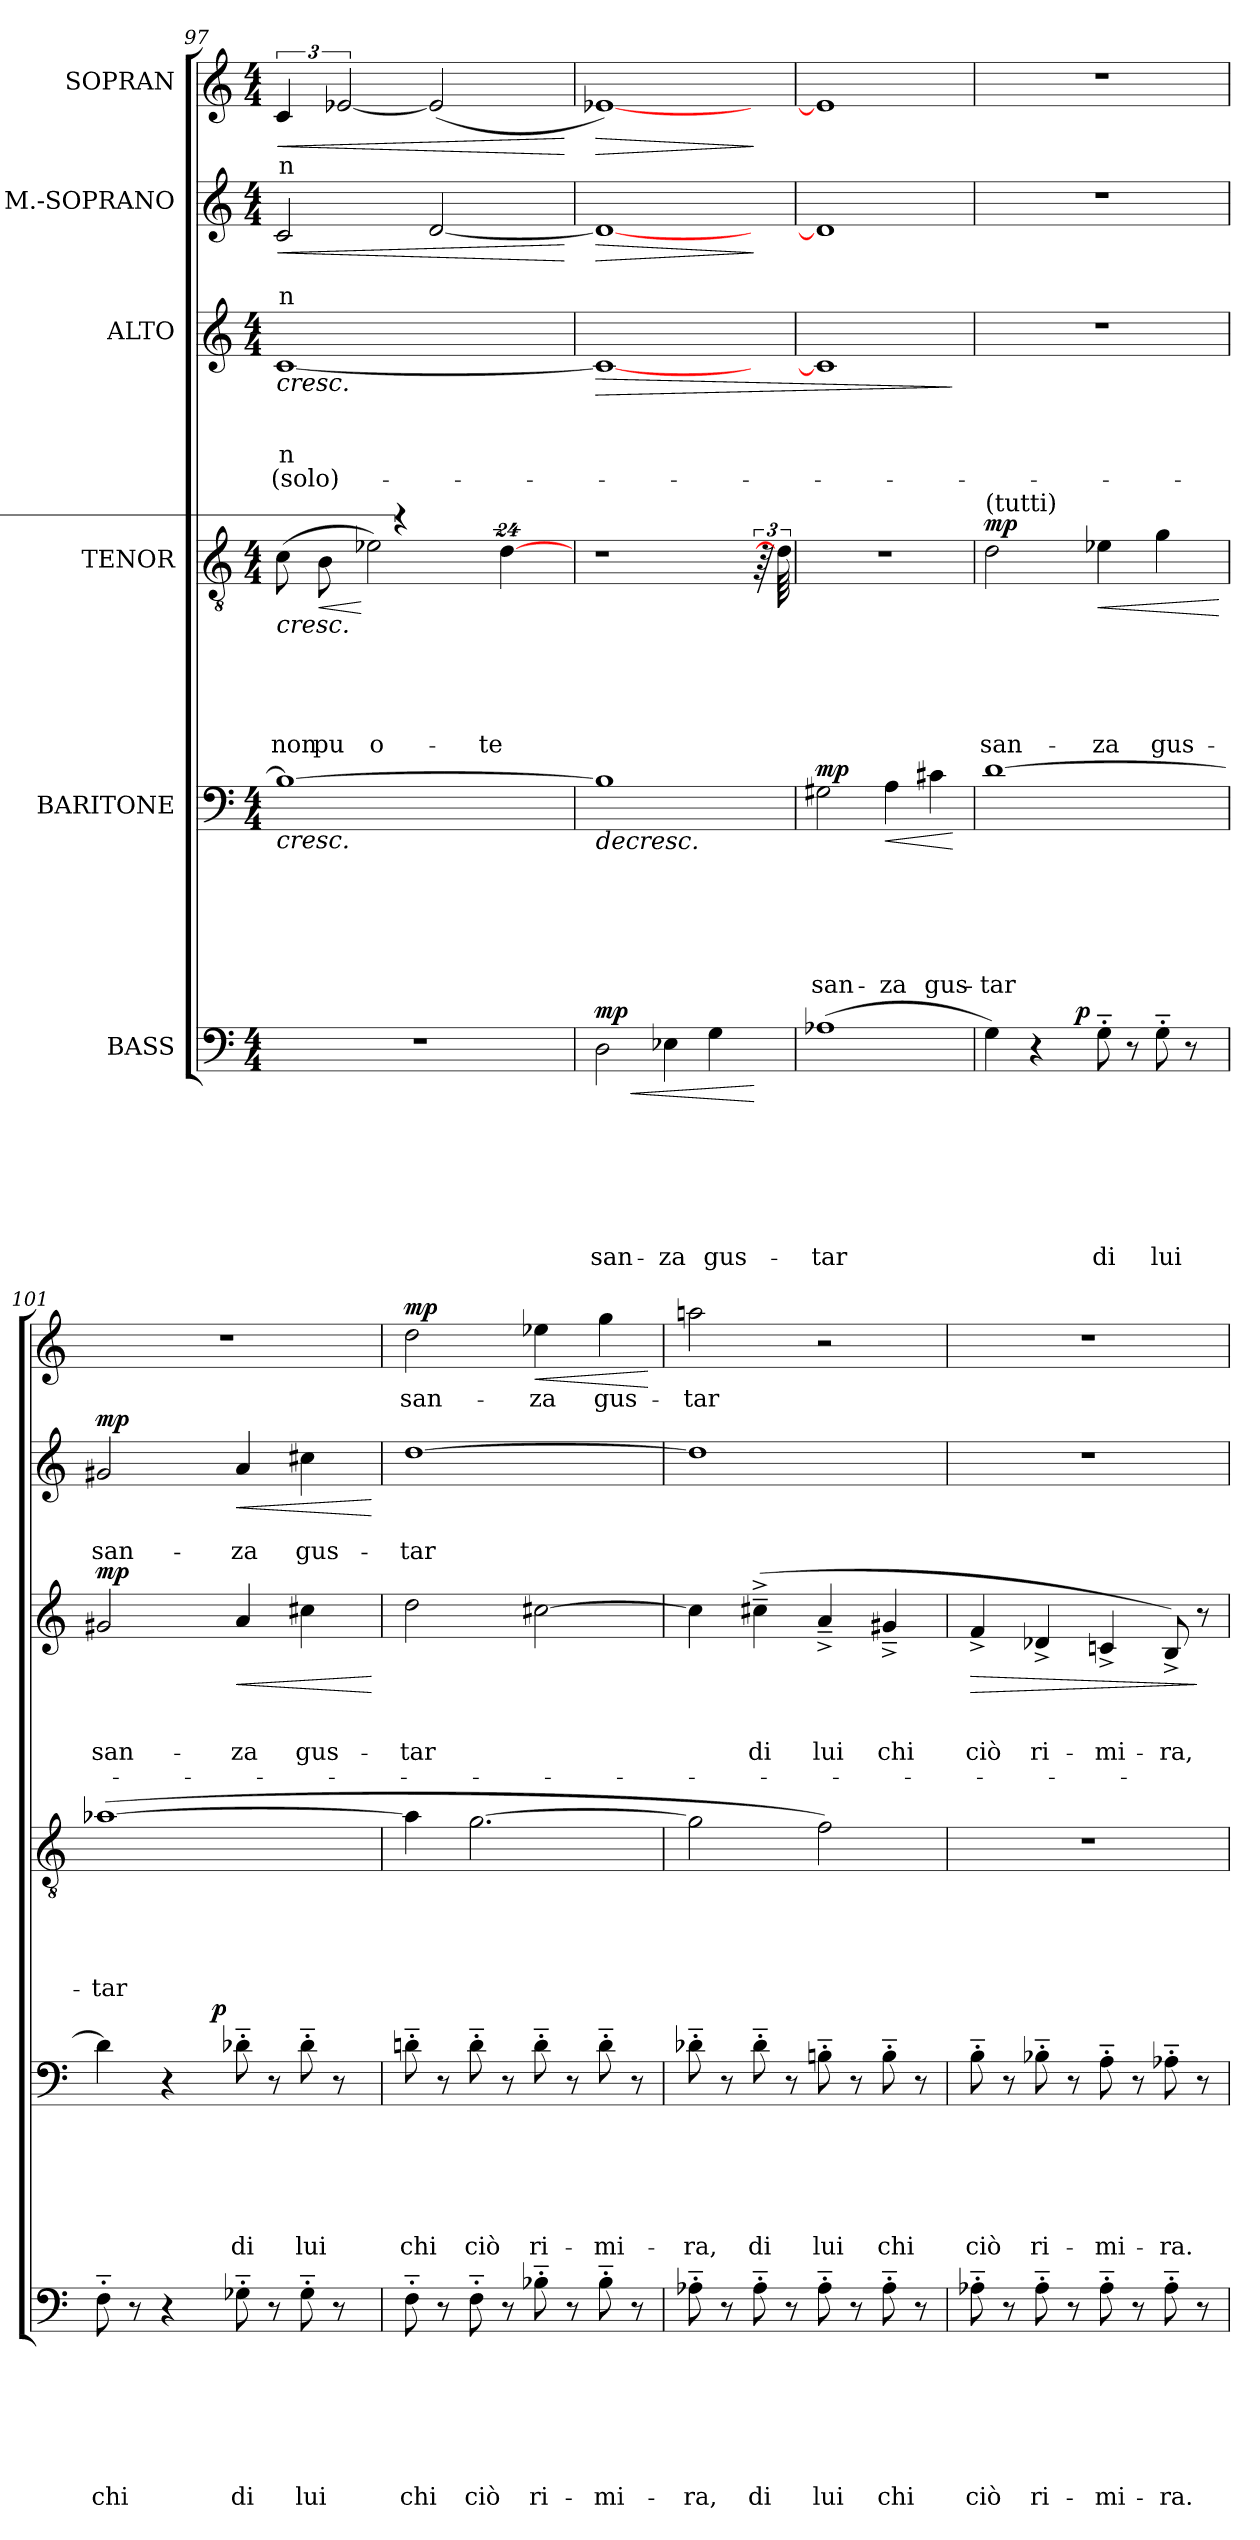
**kern	**text	**text	**text	**text	**text	**text	**text	**dynam	**kern	**text	**text	**text	**text	**text	**text	**dynam	**kern	**text	**text	**text	**text	**text	**dynam	**kern	**text	**text	**text	**text	**dynam	**kern	**text	**text	**dynam	**kern	**text	**dynam
*part6	*part6	*part6	*part6	*part6	*part6	*part6	*part6	*part6	*part5	*part5	*part5	*part5	*part5	*part5	*part5	*part5	*part4	*part4	*part4	*part4	*part4	*part4	*part4	*part3	*part3	*part3	*part3	*part3	*part3	*part2	*part2	*part2	*part2	*part1	*part1	*part1
*staff6	*staff6	*staff6	*staff6	*staff6	*staff6	*staff6	*staff6	*staff6	*staff5	*staff5	*staff5	*staff5	*staff5	*staff5	*staff5	*staff5	*staff4	*staff4	*staff4	*staff4	*staff4	*staff4	*staff4	*staff3	*staff3	*staff3	*staff3	*staff3	*staff3	*staff2	*staff2	*staff2	*staff2	*staff1	*staff1	*staff1
*I"BASS	*	*	*	*	*	*	*	*	*I"BARITONE	*	*	*	*	*	*	*	*I"TENOR	*	*	*	*	*	*	*I"ALTO	*	*	*	*	*	*I"M.-SOPRANO	*	*	*	*I"SOPRAN	*	*
*clefF4	*	*	*	*	*	*	*	*	*clefF4	*	*	*	*	*	*	*	*clefGv2	*	*	*	*	*	*	*clefG2	*	*	*	*	*	*clefG2	*	*	*	*clefG2	*	*
*k[]	*	*	*	*	*	*	*	*	*k[]	*	*	*	*	*	*	*	*k[]	*	*	*	*	*	*	*k[]	*	*	*	*	*	*k[]	*	*	*	*k[]	*	*
*C:	*	*	*	*	*	*	*	*	*C:	*	*	*	*	*	*	*	*C:	*	*	*	*	*	*	*C:	*	*	*	*	*	*C:	*	*	*	*C:	*	*
*M4/4	*	*	*	*	*	*	*	*	*M4/4	*	*	*	*	*	*	*	*M4/4	*	*	*	*	*	*	*M4/4	*	*	*	*	*	*M4/4	*	*	*	*M4/4	*	*
=97	=97	=97	=97	=97	=97	=97	=97	=97	=97	=97	=97	=97	=97	=97	=97	=97	=97	=97	=97	=97	=97	=97	=97	=97	=97	=97	=97	=97	=97	=97	=97	=97	=97	=97	=97	=97
!	!	!	!	!	!	!	!	!	!	!	!	!	!	!	!	!LO:HP:b	!	!	!	!	!	!LO:LY:b	!LO:HP:b	!	!	!	!LO:LY:b:rj	!LO:LY:b:rj	!LO:HP:b	!	!	!LO:LY:b	!LO:HP:b	!	!LO:LY:b	!LO:HP:b
*	*	*	*	*	*	*	*	*	*	*	*	*	*	*	*	*	*^	*	*	*	*	*	*	*	*	*	*	*	*	*	*	*	*	*	*	*
*	*	*	*	*	*	*	*	*	*	*	*	*	*	*	*	*	*	*^	*	*	*	*	*	*	*	*	*	*	*	*	*	*	*	*	*	*	*
*	*	*	*	*	*	*	*	*	*	*	*	*	*	*	*	*	*	*	*^	*	*	*	*	*	*	*	*	*	*	*	*	*	*	*	*	*	*	*
1r	.	.	.	.	.	.	.	.	1B_	.	.	.	.	.	.	<	16.ryy	(>8c\	8ryy	96ryy	.	.	.	.	non	<	[>1c	.	.	n	(solo)-	<	2c/	.	n	<	6c/	n	<
.	.	.	.	.	.	.	.	.	.	.	.	.	.	.	.	.	.	.	.	4ryy	.	.	.	.	.	.	.	.	.	.	.	.	.	.	.	.	.	.	.
.	.	.	.	.	.	.	.	.	.	.	.	.	.	.	.	.	2ryy	.	.	.	.	.	.	.	.	.	.	.	.	.	.	.	.	.	.	.	.	.	.
!	!	!	!	!	!	!	!	!	!	!	!	!	!	!	!	!	!	!	!	!	!	!	!	!	!LO:LY:b	!LO:HP:b	!	!	!	!	!	!	!	!	!	!	!	!	!
.	.	.	.	.	.	.	.	.	.	.	.	.	.	.	.	.	.	32ryy	8B>\	.	.	.	.	.	pu-	<	.	.	.	.	.	.	.	.	.	.	.	.	.
.	.	.	.	.	.	.	.	.	.	.	.	.	.	.	.	.	.	2ryy	.	.	.	.	.	.	.	.	.	.	.	.	.	.	.	.	.	.	.	.	.
.	.	.	.	.	.	.	.	.	.	.	.	.	.	.	.	.	.	.	.	.	.	.	.	.	.	.	.	.	.	.	.	.	.	.	.	.	[<3e-X/	.	.
.	.	.	.	.	.	.	.	.	.	.	.	.	.	.	.	.	.	.	96%11ryy	.	.	.	.	.	.	[	.	.	.	.	.	.	.	.	.	.	.	.	.
!	!	!	!	!	!	!	!	!	!	!	!	!	!	!	!	!	!	!	!	!	!	!	!	!	!LO:LY:b:rj	!	!	!	!	!	!	!	!	!	!	!	!	!	!
.	.	.	.	.	.	.	.	.	.	.	.	.	.	.	.	.	.	.	.	2e-X\)	.	.	.	.	-o-	.	.	.	.	.	.	.	.	.	.	.	.	.	.
.	.	.	.	.	.	.	.	.	.	.	.	.	.	.	.	.	.	.	48%19ryy	.	.	.	.	.	.	.	.	.	.	.	.	.	.	.	.	.	.	.	.
.	.	.	.	.	.	.	.	.	.	.	.	.	.	.	.	.	.	.	.	.	.	.	.	.	.	.	.	.	.	.	.	.	[>2d/	.	.	.	(<2e-/]	.	.
.	.	.	.	.	.	.	.	.	.	.	.	.	.	.	.	.	4ryy	.	.	.	.	.	.	.	.	.	.	.	.	.	.	.	.	.	.	.	.	.	.
.	.	.	.	.	.	.	.	.	.	.	.	.	.	.	.	.	.	4ryy	.	.	.	.	.	.	.	.	.	.	.	.	.	.	.	.	.	.	.	.	.
!	!	!	!	!	!	!	!	!	!	!	!	!	!	!	!	!	!	!	!	!	!	!	!	!	!LO:LY:b	!	!	!	!	!	!	!	!	!	!	!	!	!	!
.	.	.	.	.	.	.	.	.	.	.	.	.	.	.	.	.	.	.	96%23r	[96%23d\	.	.	.	.	-te	.	.	.	.	.	.	.	.	.	.	.	.	.	.
.	.	.	.	.	.	.	.	.	.	.	.	.	.	.	.	.	8ryy	.	.	.	.	.	.	.	.	.	.	.	.	.	.	.	.	.	.	.	.	.	.
.	.	.	.	.	.	.	.	.	.	.	.	.	.	.	.	.	.	16.ryy	.	.	.	.	.	.	.	.	.	.	.	.	.	.	.	.	.	.	.	.	.
.	.	.	.	.	.	.	.	.	.	.	.	.	.	.	.	.	32ryy	.	.	.	.	.	.	.	.	.	.	.	.	.	.	.	.	.	.	.	.	.	.
*	*	*	*	*	*	*	*	*	*	*	*	*	*	*	*	*	*v	*v	*v	*v	*	*	*	*	*	*	*	*	*	*	*	*	*	*	*	*	*	*	*
.	.	.	.	.	.	.	.	.	.	.	.	.	.	.	.	.	.	.	.	.	.	.	[	.	.	.	.	.	.	.	.	.	[	.	.	[
!!LO:PB:g=z
=98	=98	=98	=98	=98	=98	=98	=98	=98	=98	=98	=98	=98	=98	=98	=98	=98	=98	=98	=98	=98	=98	=98	=98	=98	=98	=98	=98	=98	=98	=98	=98	=98	=98	=98	=98	=98
!	!	!	!	!	!	!	!LO:LY:b	!LO:HP:b	!	!	!	!	!	!	!	!LO:HP:b	!	!	!	!	!	!	!	!	!	!	!	!	!LO:HP:b	!	!	!	!LO:HP:b	!	!	!LO:HP:b
!	!	!	!	!	!	!	!	!LO:DY:n=1:a	!	!	!	!	!	!	!	!	!	!	!	!	!	!	!	!	!	!	!	!	!	!	!	!	!	!	!	!
2D\	.	.	.	.	.	.	san-	< mp	1B]	.	.	.	.	.	.	>	1r	.	.	.	.	.	.	1c_	.	.	.	.	>	1d_	.	.	>	[<1e-X)	.	>
!	!	!	!	!	!	!	!LO:LY:b	!	!	!	!	!	!	!	!	!	!	!	!	!	!	!	!	!	!	!	!	!	!	!	!	!	!	!	!	!
4E-X\	.	.	.	.	.	.	-za	.	.	.	.	.	.	.	.	.	.	.	.	.	.	.	.	.	.	.	.	.	.	.	.	.	.	.	.	.
!	!	!	!	!	!	!	!LO:LY:b	!	!	!	!	!	!	!	!	!	!	!	!	!	!	!	!	!	!	!	!	!	!	!	!	!	!	!	!	!
4G\	.	.	.	.	.	.	gus-	.	.	.	.	.	.	.	.	.	.	.	.	.	.	.	.	.	.	.	.	.	.	.	.	.	.	.	.	.
48ryy	.	.	.	.	.	.	.	[	48ryy	.	.	.	.	.	.	[	96r	.	.	.	.	.	.	48ryy	.	.	.	.	[	48ryy	.	.	]	48ryy	.	]
.	.	.	.	.	.	.	.	.	.	.	.	.	.	.	.	.	96d\]	.	.	.	.	.	.	.	.	.	.	.	.	.	.	.	.	.	.	.
=99	=99	=99	=99	=99	=99	=99	=99	=99	=99	=99	=99	=99	=99	=99	=99	=99	=99	=99	=99	=99	=99	=99	=99	=99	=99	=99	=99	=99	=99	=99	=99	=99	=99	=99	=99	=99
!	!	!	!	!	!	!	!LO:LY:b	!	!	!	!	!	!	!	!LO:LY:b	!LO:DY:a	!	!	!	!	!	!	!	!	!	!	!	!	!	!	!	!	!	!	!	!
(>1A-X	.	.	.	.	.	.	-tar	.	2G#X\	.	.	.	.	.	san-	mp	1r	.	.	.	.	.	.	1c]	.	.	.	.	.	1d]	.	.	.	1e-]	.	.
!	!	!	!	!	!	!	!	!	!	!	!	!	!	!	!LO:LY:b	!LO:HP:n=1:b	!	!	!	!	!	!	!	!	!	!	!	!	!	!	!	!	!	!	!	!
.	.	.	.	.	.	.	.	.	4A\	.	.	.	.	.	-za	] <	.	.	.	.	.	.	.	.	.	.	.	.	.	.	.	.	.	.	.	.
!	!	!	!	!	!	!	!	!	!	!	!	!	!	!	!LO:LY:b	!	!	!	!	!	!	!	!	!	!	!	!	!	!	!	!	!	!	!	!	!
.	.	.	.	.	.	.	.	.	4c#X\	.	.	.	.	.	gus-	.	.	.	.	.	.	.	.	.	.	.	.	.	.	.	.	.	.	.	.	.
.	.	.	.	.	.	.	.	.	.	.	.	.	.	.	.	[	.	.	.	.	.	.	.	.	.	.	.	.	]	.	.	.	.	.	.	.
=100	=100	=100	=100	=100	=100	=100	=100	=100	=100	=100	=100	=100	=100	=100	=100	=100	=100	=100	=100	=100	=100	=100	=100	=100	=100	=100	=100	=100	=100	=100	=100	=100	=100	=100	=100	=100
!	!	!	!	!	!	!	!	!	!	!	!	!	!	!	!	!	!LO:TX:a:t=(tutti)	!	!	!	!	!	!	!	!	!	!	!	!	!	!	!	!	!	!	!
!	!	!	!	!	!	!	!	!	!	!	!	!	!	!	!LO:LY:b	!	!	!	!	!	!	!LO:LY:b	!LO:DY:a	!	!	!	!	!	!	!	!	!	!	!	!	!
*^	*	*	*	*	*	*	*	*	*	*	*	*	*	*	*	*	*	*	*	*	*	*	*	*	*	*	*	*	*	*	*	*	*	*	*	*
4G\)	4ryy	.	.	.	.	.	.	.	.	[>1d	.	.	.	.	.	-tar	.	2d\	.	.	.	.	san-	mp	1r	.	.	.	.	.	1r	.	.	.	1r	.	.
4r	8ryy	.	.	.	.	.	.	.	.	.	.	.	.	.	.	.	.	.	.	.	.	.	.	.	.	.	.	.	.	.	.	.	.	.	.	.	.
.	32.ryy	.	.	.	.	.	.	.	.	.	.	.	.	.	.	.	.	.	.	.	.	.	.	.	.	.	.	.	.	.	.	.	.	.	.	.	.
!	!	!	!	!	!	!	!	!	!LO:DY:a	!	!	!	!	!	!	!	!	!	!	!	!	!	!	!	!	!	!	!	!	!	!	!	!	!	!	!	!
.	2ryy	.	.	.	.	.	.	.	p	.	.	.	.	.	.	.	.	.	.	.	.	.	.	.	.	.	.	.	.	.	.	.	.	.	.	.	.
!	!	!	!	!	!	!	!	!LO:LY:b	!	!	!	!	!	!	!	!	!	!	!	!	!	!	!LO:LY:b	!LO:HP:b	!	!	!	!	!	!	!	!	!	!	!	!	!
8G~>'>\	.	.	.	.	.	.	.	di	.	.	.	.	.	.	.	.	.	4e-X\	.	.	.	.	-za	<	.	.	.	.	.	.	.	.	.	.	.	.	.
8r	.	.	.	.	.	.	.	.	.	.	.	.	.	.	.	.	.	.	.	.	.	.	.	.	.	.	.	.	.	.	.	.	.	.	.	.	.
!	!	!	!	!	!	!	!	!LO:LY:b	!	!	!	!	!	!	!	!	!	!	!	!	!	!	!LO:LY:b	!	!	!	!	!	!	!	!	!	!	!	!	!	!
8G~>'>\	.	.	.	.	.	.	.	lui	.	.	.	.	.	.	.	.	.	4g\	.	.	.	.	gus-	.	.	.	.	.	.	.	.	.	.	.	.	.	.
8r	.	.	.	.	.	.	.	.	.	.	.	.	.	.	.	.	.	.	.	.	.	.	.	.	.	.	.	.	.	.	.	.	.	.	.	.	.
.	16ryy	.	.	.	.	.	.	.	.	.	.	.	.	.	.	.	.	.	.	.	.	.	.	.	.	.	.	.	.	.	.	.	.	.	.	.	.
.	64ryy	.	.	.	.	.	.	.	.	.	.	.	.	.	.	.	.	.	.	.	.	.	.	.	.	.	.	.	.	.	.	.	.	.	.	.	.
.	.	.	.	.	.	.	.	.	.	.	.	.	.	.	.	.	.	.	.	.	.	.	.	[	.	.	.	.	.	.	.	.	.	.	.	.	.
=101	=101	=101	=101	=101	=101	=101	=101	=101	=101	=101	=101	=101	=101	=101	=101	=101	=101	=101	=101	=101	=101	=101	=101	=101	=101	=101	=101	=101	=101	=101	=101	=101	=101	=101	=101	=101	=101
!	!	!	!	!	!	!	!	!LO:LY:b	!	!	!	!	!	!	!	!	!	!	!	!	!	!	!LO:LY:b	!	!	!	!	!LO:LY:b	!	!LO:DY:a	!	!	!LO:LY:b	!LO:DY:a	!	!	!
*v	*v	*	*	*	*	*	*	*	*	*^	*	*	*	*	*	*	*	*	*	*	*	*	*	*	*	*	*	*	*	*	*	*	*	*	*	*	*
8F~>'>\	.	.	.	.	.	.	chi	.	4d\]	4ryy	.	.	.	.	.	.	.	(>[>1a-X	.	.	.	.	-tar	.	2g#X/	.	.	san-	.	mp	2g#X/	.	san-	mp	1r	.	.
8r	.	.	.	.	.	.	.	.	.	.	.	.	.	.	.	.	.	.	.	.	.	.	.	.	.	.	.	.	.	.	.	.	.	.	.	.	.
4r	.	.	.	.	.	.	.	.	4r	8ryy	.	.	.	.	.	.	.	.	.	.	.	.	.	.	.	.	.	.	.	.	.	.	.	.	.	.	.
.	.	.	.	.	.	.	.	.	.	32.ryy	.	.	.	.	.	.	.	.	.	.	.	.	.	.	.	.	.	.	.	.	.	.	.	.	.	.	.
!	!	!	!	!	!	!	!	!	!	!	!	!	!	!	!	!	!LO:DY:a	!	!	!	!	!	!	!	!	!	!	!	!	!	!	!	!	!	!	!	!
.	.	.	.	.	.	.	.	.	.	2ryy	.	.	.	.	.	.	p	.	.	.	.	.	.	.	.	.	.	.	.	.	.	.	.	.	.	.	.
!	!	!	!	!	!	!	!LO:LY:b	!	!	!	!	!	!	!	!	!LO:LY:b	!	!	!	!	!	!	!	!	!	!	!	!LO:LY:b	!	!LO:HP:b	!	!	!LO:LY:b	!LO:HP:b	!	!	!
8G-X~>'>\	.	.	.	.	.	.	di	.	8d-X~>'>\	.	.	.	.	.	.	di	.	.	.	.	.	.	.	.	4a/	.	.	-za	.	<	4a/	.	-za	<	.	.	.
8r	.	.	.	.	.	.	.	.	8r	.	.	.	.	.	.	.	.	.	.	.	.	.	.	.	.	.	.	.	.	.	.	.	.	.	.	.	.
!	!	!	!	!	!	!	!LO:LY:b	!	!	!	!	!	!	!	!	!LO:LY:b	!	!	!	!	!	!	!	!	!	!	!	!LO:LY:b	!	!	!	!	!LO:LY:b	!	!	!	!
8G-~>'>\	.	.	.	.	.	.	lui	.	8d-~>'>\	.	.	.	.	.	.	lui	.	.	.	.	.	.	.	.	4cc#X\	.	.	gus-	.	.	4cc#X\	.	gus-	.	.	.	.
8r	.	.	.	.	.	.	.	.	8r	.	.	.	.	.	.	.	.	.	.	.	.	.	.	.	.	.	.	.	.	.	.	.	.	.	.	.	.
.	.	.	.	.	.	.	.	.	.	16ryy	.	.	.	.	.	.	.	.	.	.	.	.	.	.	.	.	.	.	.	.	.	.	.	.	.	.	.
.	.	.	.	.	.	.	.	.	.	64ryy	.	.	.	.	.	.	.	.	.	.	.	.	.	.	.	.	.	.	.	.	.	.	.	.	.	.	.
.	.	.	.	.	.	.	.	.	.	.	.	.	.	.	.	.	.	.	.	.	.	.	.	.	.	.	.	.	.	[	.	.	.	[	.	.	.
=102	=102	=102	=102	=102	=102	=102	=102	=102	=102	=102	=102	=102	=102	=102	=102	=102	=102	=102	=102	=102	=102	=102	=102	=102	=102	=102	=102	=102	=102	=102	=102	=102	=102	=102	=102	=102	=102
!	!	!	!	!	!	!	!LO:LY:b	!	!	!	!	!	!	!	!	!LO:LY:b	!	!	!	!	!	!	!	!	!	!	!	!LO:LY:b	!	!	!	!	!LO:LY:b	!	!	!LO:LY:b	!LO:DY:a
*	*	*	*	*	*	*	*	*	*v	*v	*	*	*	*	*	*	*	*	*	*	*	*	*	*	*	*	*	*	*	*	*	*	*	*	*	*	*
8F~>'>\	.	.	.	.	.	.	chi	.	8dn~>'>\	.	.	.	.	.	chi	.	4a-\]	.	.	.	.	.	.	2dd\	.	.	-tar	.	.	[>1dd	.	-tar	.	2dd\	san-	mp
8r	.	.	.	.	.	.	.	.	8r	.	.	.	.	.	.	.	.	.	.	.	.	.	.	.	.	.	.	.	.	.	.	.	.	.	.	.
!	!	!	!	!	!	!	!LO:LY:b	!	!	!	!	!	!	!	!LO:LY:b	!	!	!	!	!	!	!	!	!	!	!	!	!	!	!	!	!	!	!	!	!
8F~>'>\	.	.	.	.	.	.	ciò	.	8d~>'>\	.	.	.	.	.	ciò	.	[>2.g\	.	.	.	.	.	.	.	.	.	.	.	.	.	.	.	.	.	.	.
8r	.	.	.	.	.	.	.	.	8r	.	.	.	.	.	.	.	.	.	.	.	.	.	.	.	.	.	.	.	.	.	.	.	.	.	.	.
!	!	!	!	!	!	!	!LO:LY:b	!	!	!	!	!	!	!	!LO:LY:b	!	!	!	!	!	!	!	!	!	!	!	!	!	!	!	!	!	!	!	!LO:LY:b	!LO:HP:b
8B-X~>'>\	.	.	.	.	.	.	ri-	.	8d~>'>\	.	.	.	.	.	ri-	.	.	.	.	.	.	.	.	[>2cc#X\	.	.	.	.	.	.	.	.	.	4ee-X\	-za	<
8r	.	.	.	.	.	.	.	.	8r	.	.	.	.	.	.	.	.	.	.	.	.	.	.	.	.	.	.	.	.	.	.	.	.	.	.	.
!	!	!	!	!	!	!	!LO:LY:b	!	!	!	!	!	!	!	!LO:LY:b	!	!	!	!	!	!	!	!	!	!	!	!	!	!	!	!	!	!	!	!LO:LY:b	!
8B-~>'>\	.	.	.	.	.	.	-mi-	.	8d~>'>\	.	.	.	.	.	-mi-	.	.	.	.	.	.	.	.	.	.	.	.	.	.	.	.	.	.	4gg\	gus-	.
8r	.	.	.	.	.	.	.	.	8r	.	.	.	.	.	.	.	.	.	.	.	.	.	.	.	.	.	.	.	.	.	.	.	.	.	.	.
.	.	.	.	.	.	.	.	.	.	.	.	.	.	.	.	.	.	.	.	.	.	.	.	.	.	.	.	.	.	.	.	.	.	.	.	[
=103	=103	=103	=103	=103	=103	=103	=103	=103	=103	=103	=103	=103	=103	=103	=103	=103	=103	=103	=103	=103	=103	=103	=103	=103	=103	=103	=103	=103	=103	=103	=103	=103	=103	=103	=103	=103
!	!	!	!	!	!	!	!LO:LY:b	!	!	!	!	!	!	!	!LO:LY:b	!	!	!	!	!	!	!	!	!	!	!	!	!	!	!	!	!	!	!	!LO:LY:b	!
8A-X~>'>\	.	.	.	.	.	.	-ra,	.	8d-X~>'>\	.	.	.	.	.	-ra,	.	2g\]	.	.	.	.	.	.	4cc#\]	.	.	.	.	.	1dd]	.	.	.	2aan\	-tar	.
8r	.	.	.	.	.	.	.	.	8r	.	.	.	.	.	.	.	.	.	.	.	.	.	.	.	.	.	.	.	.	.	.	.	.	.	.	.
!	!	!	!	!	!	!	!LO:LY:b	!	!	!	!	!	!	!	!LO:LY:b	!	!	!	!	!	!	!	!	!	!	!	!LO:LY:b	!	!	!	!	!	!	!	!	!
8A-~>'>\	.	.	.	.	.	.	di	.	8d-~>'>\	.	.	.	.	.	di	.	.	.	.	.	.	.	.	(>4cc#X^>~>\	.	.	di	.	.	.	.	.	.	.	.	.
8r	.	.	.	.	.	.	.	.	8r	.	.	.	.	.	.	.	.	.	.	.	.	.	.	.	.	.	.	.	.	.	.	.	.	.	.	.
!	!	!	!	!	!	!	!LO:LY:b	!	!	!	!	!	!	!	!LO:LY:b	!	!	!	!	!	!	!	!	!	!	!	!LO:LY:b	!	!	!	!	!	!	!	!	!
8A-~>'>\	.	.	.	.	.	.	lui	.	8Bn~>'>\	.	.	.	.	.	lui	.	2f\)	.	.	.	.	.	.	4a^<~</	.	.	lui	.	.	.	.	.	.	2r	.	.
8r	.	.	.	.	.	.	.	.	8r	.	.	.	.	.	.	.	.	.	.	.	.	.	.	.	.	.	.	.	.	.	.	.	.	.	.	.
!	!	!	!	!	!	!	!LO:LY:b	!	!	!	!	!	!	!	!LO:LY:b	!	!	!	!	!	!	!	!	!	!	!	!LO:LY:b	!	!	!	!	!	!	!	!	!
8A-~>'>\	.	.	.	.	.	.	chi	.	8B~>'>\	.	.	.	.	.	chi	.	.	.	.	.	.	.	.	4g#X^<~</	.	.	chi	.	.	.	.	.	.	.	.	.
8r	.	.	.	.	.	.	.	.	8r	.	.	.	.	.	.	.	.	.	.	.	.	.	.	.	.	.	.	.	.	.	.	.	.	.	.	.
!!LO:LB:g=z
=104	=104	=104	=104	=104	=104	=104	=104	=104	=104	=104	=104	=104	=104	=104	=104	=104	=104	=104	=104	=104	=104	=104	=104	=104	=104	=104	=104	=104	=104	=104	=104	=104	=104	=104	=104	=104
!	!	!	!	!	!	!	!LO:LY:b	!	!	!	!	!	!	!	!LO:LY:b	!	!	!	!	!	!	!	!	!	!	!	!LO:LY:b	!	!LO:HP:b	!	!	!	!	!	!	!
8A-X~>'>\	.	.	.	.	.	.	ciò	.	8B~>'>\	.	.	.	.	.	ciò	.	1r	.	.	.	.	.	.	4f^</	.	.	ciò	.	>	1r	.	.	.	1r	.	.
8r	.	.	.	.	.	.	.	.	8r	.	.	.	.	.	.	.	.	.	.	.	.	.	.	.	.	.	.	.	.	.	.	.	.	.	.	.
!	!	!	!	!	!	!	!LO:LY:b	!	!	!	!	!	!	!	!LO:LY:b	!	!	!	!	!	!	!	!	!	!	!	!LO:LY:b	!	!	!	!	!	!	!	!	!
8A-~>'>\	.	.	.	.	.	.	ri-	.	8B-X~>'>\	.	.	.	.	.	ri-	.	.	.	.	.	.	.	.	4d-X^</	.	.	ri-	.	.	.	.	.	.	.	.	.
8r	.	.	.	.	.	.	.	.	8r	.	.	.	.	.	.	.	.	.	.	.	.	.	.	.	.	.	.	.	.	.	.	.	.	.	.	.
!	!	!	!	!	!	!	!LO:LY:b	!	!	!	!	!	!	!	!LO:LY:b	!	!	!	!	!	!	!	!	!	!	!	!LO:LY:b	!	!	!	!	!	!	!	!	!
8A-~>'>\	.	.	.	.	.	.	-mi-	.	8A~>'>\	.	.	.	.	.	-mi-	.	.	.	.	.	.	.	.	4cn^</	.	.	-mi-	.	.	.	.	.	.	.	.	.
8r	.	.	.	.	.	.	.	.	8r	.	.	.	.	.	.	.	.	.	.	.	.	.	.	.	.	.	.	.	.	.	.	.	.	.	.	.
!	!	!	!	!	!	!	!LO:LY:b	!	!	!	!	!	!	!	!LO:LY:b	!	!	!	!	!	!	!	!	!	!	!	!LO:LY:b	!	!	!	!	!	!	!	!	!
8A-~>'>\	.	.	.	.	.	.	-ra.	.	8A-X~>'>\	.	.	.	.	.	-ra.	.	.	.	.	.	.	.	.	8B^</)	.	.	-ra,	.	.	.	.	.	.	.	.	.
8r	.	.	.	.	.	.	.	.	8r	.	.	.	.	.	.	.	.	.	.	.	.	.	.	8r	.	.	.	.	]	.	.	.	.	.	.	.
=	=	=	=	=	=	=	=	=	=	=	=	=	=	=	=	=	=	=	=	=	=	=	=	=	=	=	=	=	=	=	=	=	=	=	=	=
*-	*-	*-	*-	*-	*-	*-	*-	*-	*-	*-	*-	*-	*-	*-	*-	*-	*-	*-	*-	*-	*-	*-	*-	*-	*-	*-	*-	*-	*-	*-	*-	*-	*-	*-	*-	*-
